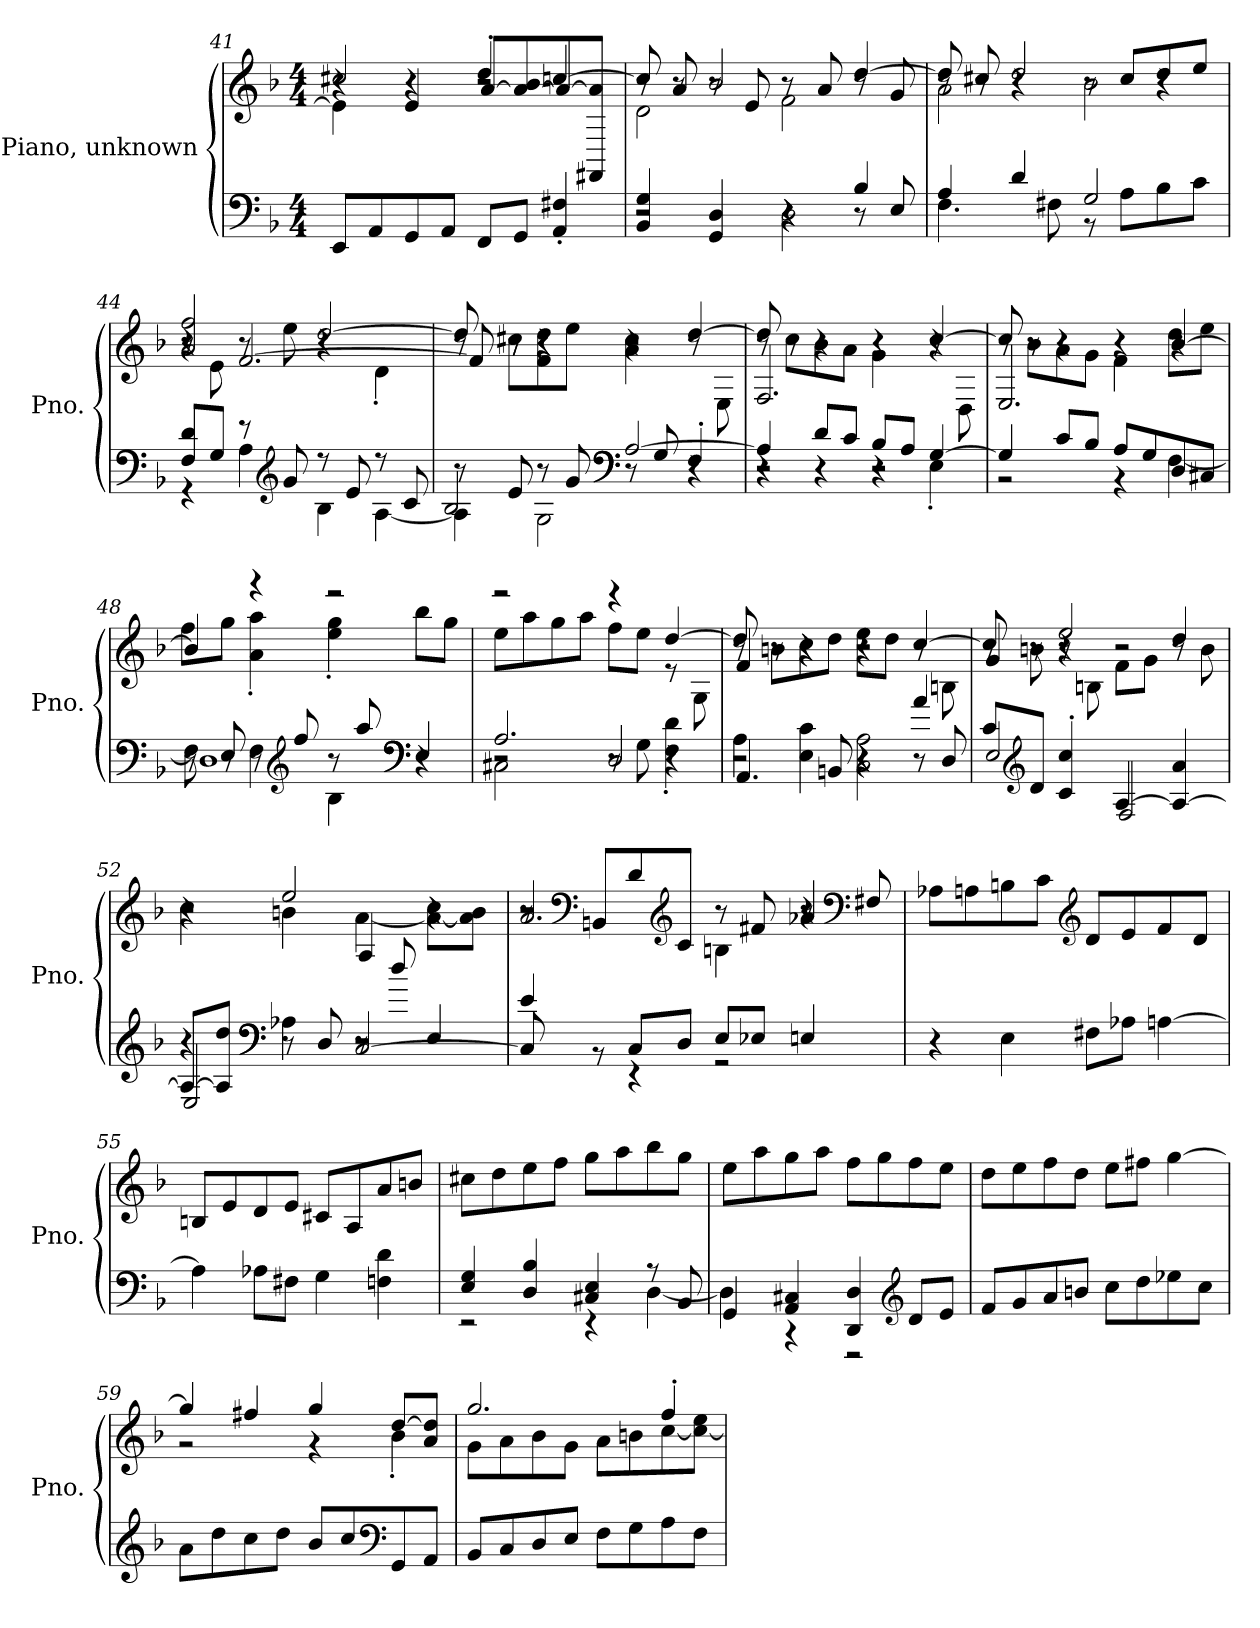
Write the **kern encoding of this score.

**kern	**kern
*part1	*part1
*staff2	*staff1
*I"Piano, unknown	*
*I'Pno.	*
*clefF4	*clefG2
*k[b-]	*k[b-]
*M4/4	*M4/4
=41	=41
*	*^
*	*	*^
8EE/L	2cc#X/	4e\]	4r
8AA/	.	.	.
8GG/	.	4r	4e/
8AA/J	.	.	.
8FF/L	4dd'/	2r	[8a/L
8GG/J	.	.	8a/_ 8b-/
4AA/' 4F#X/'	[4ccn/	.	8a/_
.	.	.	8FF#X/ 8a/]J
!!LO:PB:g=z	!!	!!
=42	=42	=42	=42
*^	*	*	*
*	*^	*	*	*
2r	2r	4BB-/ 4G/	8cc/]	2d\	8r
.	.	.	8r	.	8a/
.	.	4GG/ 4D/	2b-/	.	8r
.	.	.	.	.	8e/
4r	2D\	4r	.	2f\	8r
.	.	.	.	.	8a/
4B-/	.	8r	[4dd/	.	8r
.	.	8E/	.	.	8g/
*	*v	*v	*	*	*
=43	=43	=43	=43	=43
4A/	4.F\	8dd/]	2a\	8r
.	.	8r	.	8cc#X/
4d/	.	2dd/	.	4r
.	8F#X\	.	.	.
2G/	8r	.	2b-\	8r
.	8A\L	.	.	8cc#/L
.	8B-\	4r	.	8dd/
.	8c\J	.	.	8ee/J
=44	=44	=44	=44	=44
8F/ 8d/L	4r	2a/ 2ff/	8r	4r
8G/J	.	.	8e\	.
8r	4A\	.	8r	[2.f/
*clefG2	*	*	*	*
8g/	.	.	8ee\	.
8r	4B-\	[2dd/	4r	.
8e/	.	.	.	.
8r	[4A\	.	4d'\	.
8c/	.	.	.	.
!!LO:LB:g=z	!!	!!
=45	=45	=45	=45	=45
*	*^	*	*	*
8r	4A\]	2B-/	8dd/]	8r	8f/]
8e/	.	.	8r	8cc#X\L	8r
8r	2G\	.	4r	8f\ 8dd\	4r
8g/	.	.	.	8ee\J	.
*clefF4	*	*	*	*	*
8r	.	[2A/	4r	4a\ 4cc#\	2r
8G/	.	.	.	.	.
4F'/	4r	.	[4dd/	8r	.
.	.	.	.	8E\	.
=46	=46	=46	=46	=46	=46
4r	2r	4A/]	8dd/]	8r	2.F/
.	.	.	8r	8cc\L	.
8d/L	.	4r	4r	8b-\	.
8c/J	.	.	.	8a\J	.
8B-/L	4r	2r	4r	4g\	.
8A/J	.	.	.	.	.
[4G/	4E'\	.	[4cc/	8r	4r
.	.	.	.	8D\	.
*	*v	*v	*	*	*
=47	=47	=47	=47	=47
4G/]	2r	8cc/]	8r	2.E/
.	.	8r	8b-\L	.
8c/L	.	4r	8a\	.
8B-/J	.	.	8g\J	.
8A/L	4r	4r	4f\	.
8G/	.	.	.	.
8D/	[4F\	[4b-/	8dd\L	4r
8C#X/J	.	.	8ee\J	.
*	*	*	*v	*v
!!LO:LB:g=z
=48	=48	=48	=48
*	*^	*	*
8r	8F\]	1D	4b-/]	8ff\L
8E/	8r	.	.	8gg\J
8r	4F\	.	4r	4a\' 4aa\'
*clefG2	*	*	*	*
8ff/	.	.	.	.
8r	4B-\	.	2r	4ee\' 4gg\'
8aa/	.	.	.	.
*clefF4	*	*	*	*
4E/	4r	.	.	8bb-\L
.	.	.	.	8gg\J
=49	=49	=49	=49	=49
2.A/	2C#X\	2r	2r	8ee\L
.	.	.	.	8aa\
.	.	.	.	8gg\
.	.	.	.	8aa\J
.	8r	2D/	4r	8ff\L
.	8G\	.	.	8ee\J
4r	4F\' 4d\'	.	[4dd/	8r
.	.	.	.	8G\
=50	=50	=50	=50	=50
*	*	*	*	*^
2r	4A\	4.AA/	8dd/]	8r	4f/
.	.	.	8r	8bn\L	.
.	4E\ 4c\	.	4r	8cc\	4r
.	.	8BBn/	.	8dd\J	.
4r	2C\ 2A\	4r	4r	8ee\L	2r
.	.	.	.	8dd\J	.
4a/	.	8r	[4cc/	8r	.
.	.	8D/	.	8Bn\	.
*	*v	*v	*	*	*
!!LO:LB:g=z	!!	!!
=51	=51	=51	=51	=51
8c/L	2E/	8cc/]	8r	4g/
*clefG2	*	*	*	*
8d/J	.	8r	8bn\	.
4c/' 4cc/'	.	2ee/	8r	4r
.	.	.	8Bn\	.
[4A/	2F/	.	8f\L	2r
.	.	.	8g\J	.
4A/_ 4a/	.	4dd/	8r	.
.	.	.	8b\	.
=52	=52	=52	=52	=52
*	*^	*	*	*
8A/L_	4r	2E/	4r	4cc\	2r
8A/] 8dd/J	.	.	.	.	.
*clefF4	*	*	*	*	*
8r	4A-X\	.	2ee/	4bn\	.
8D/	.	.	.	.	.
8r	2r	[2C/	.	[4a\	4A/
8dd/	.	.	.	.	.
4E/	.	.	4r	8a\_ 8cc\L	4r
.	.	.	.	8a\] 8b\J	.
*	*v	*v	*	*	*
=53	=53	=53	=53	=53
4e/	8C/]	2.a/	2r	8r
*	*	*clefF4	*	*
.	8r	.	.	8BBn/L
8C/L	4r	.	.	8d/
*	*	*clefG2	*	*
8D/J	.	.	.	8c/J
8E/L	2r	.	4Bn\	8r
8E-X/J	.	.	.	8f#X/
4En/	.	4a-X/	4r	8r
*	*	*clefF4	*	*
.	.	.	.	8F#X/
*v	*v	*	*	*
*	*v	*v	*v
!!LO:LB:g=z
=54	=54
4r	8A-X\L
.	8An\
4E\	8Bn\
.	8c\J
*	*clefG2
8F#X\L	8d/L
8A-X\J	8e/
[4An\	8f/
.	8d/J
=55	=55
4A\]	8Bn/L
.	8e/
8A-X\L	8d/
8F#X\J	8e/J
4G\	8c#X/L
.	8A/
4Fn\ 4d\	8a/
.	8bn/J
=56	=56
*^	*
4E/ 4G/	2r	8cc#X\L
.	.	8dd\
4D/ 4B-/	.	8ee\
.	.	8ff\J
4C#X/ 4E/	4r	8gg\L
.	.	8aa\
8r	[4D\	8bb-\
8BB-/	.	8gg\J
=57	=57	=57
4GG/	4D\]	8ee\L
.	.	8aa\
4AA/ 4C#X/	4r	8gg\
.	.	8aa\J
4DD/ 4D/	2r	8ff\L
.	.	8gg\
*clefG2	*	*
8d/L	.	8ff\
8e/J	.	8ee\J
*v	*v	*
!!LO:LB:g=z
=58	=58
8f/L	8dd\L
8g/	8ee\
8a/	8ff\
8bn/J	8dd\J
8cc\L	8ee\L
8dd\	8ff#X\J
8ee-X\	[4gg\
8cc\J	.
=59	=59
*	*^
8a\L	4gg/]	2r
8dd\	.	.
8cc\	4ff#X/	.
8dd\J	.	.
8b-/L	4gg/	4r
8cc/	.	.
*clefF4	*	*
8GG/	[8dd/L	4b-'\
8AA/J	8a/ 8dd/]J	.
=60	=60	=60
8BB-/L	2.gg/	8g\L
8C/	.	8a\
8D/	.	8b-\
8E/J	.	8g\J
8F\L	.	8a\L
8G\	.	8bn\
8A\	4ff'/	[8cc\
8F\J	.	8cc\_ 8ee\J
*	*v	*v
=	=
*-	*-
